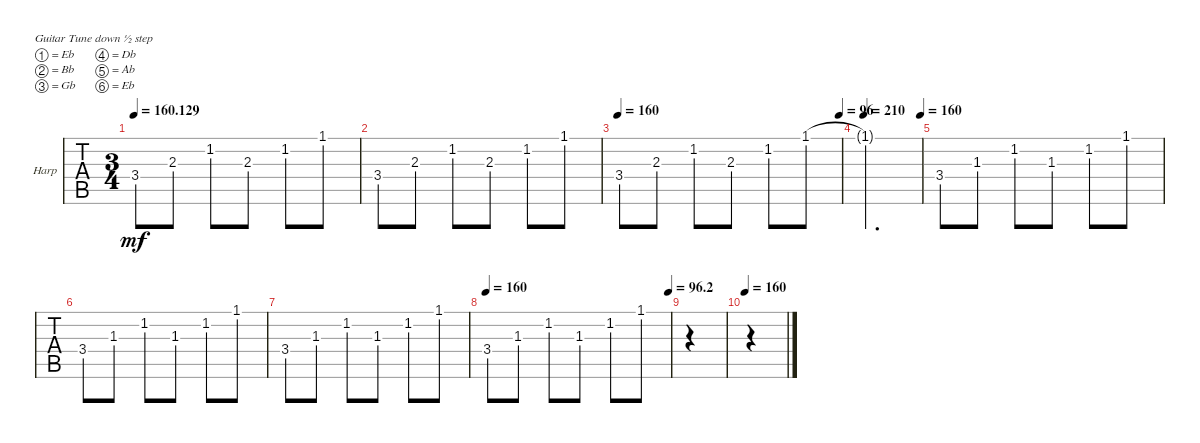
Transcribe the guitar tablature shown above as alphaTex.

\defaultSystemsLayout 4
\bracketExtendMode groupsimilarinstruments
\firstSystemTrackNameOrientation horizontal
\otherSystemsTrackNameOrientation horizontal
\track ("Harp" "Harp") {instrument acousticguitarnylon}
\staff {tabs}
\tuning (Eb4 Bb3 Gb3 Db3 Ab2 Eb2)
\ts (3 4)
\tempo
160.129
\accidentals auto
\clef g2
\ottava regular
\simile none
\ks c
3.4.8{dy mf} 2.3.8 1.2.8 2.3.8 1.2.8 1.1.8 |
3.4.8 2.3.8 1.2.8 2.3.8 1.2.8 1.1.8 |
\tempo 160
\tempo (96 0.99375)
3.4.8 2.3.8 1.2.8 2.3.8 1.2.8 1.1.8 |
\tempo 210
\tempo (160 0.99375)
1.1{t}.2{d} |
3.4.8 1.3.8 1.2.8 1.3.8 1.2.8 1.1.8 |
3.4.8 1.3.8 1.2.8 1.3.8 1.2.8 1.1.8 |
3.4.8 1.3.8 1.2.8 1.3.8 1.2.8 1.1.8 |
\tempo 160
\tempo (96.2 0.99375)
3.4.8 1.3.8 1.2.8 1.3.8 1.2.8 1.1.8 |
\tempo (210 hide)
|
\tempo 160
